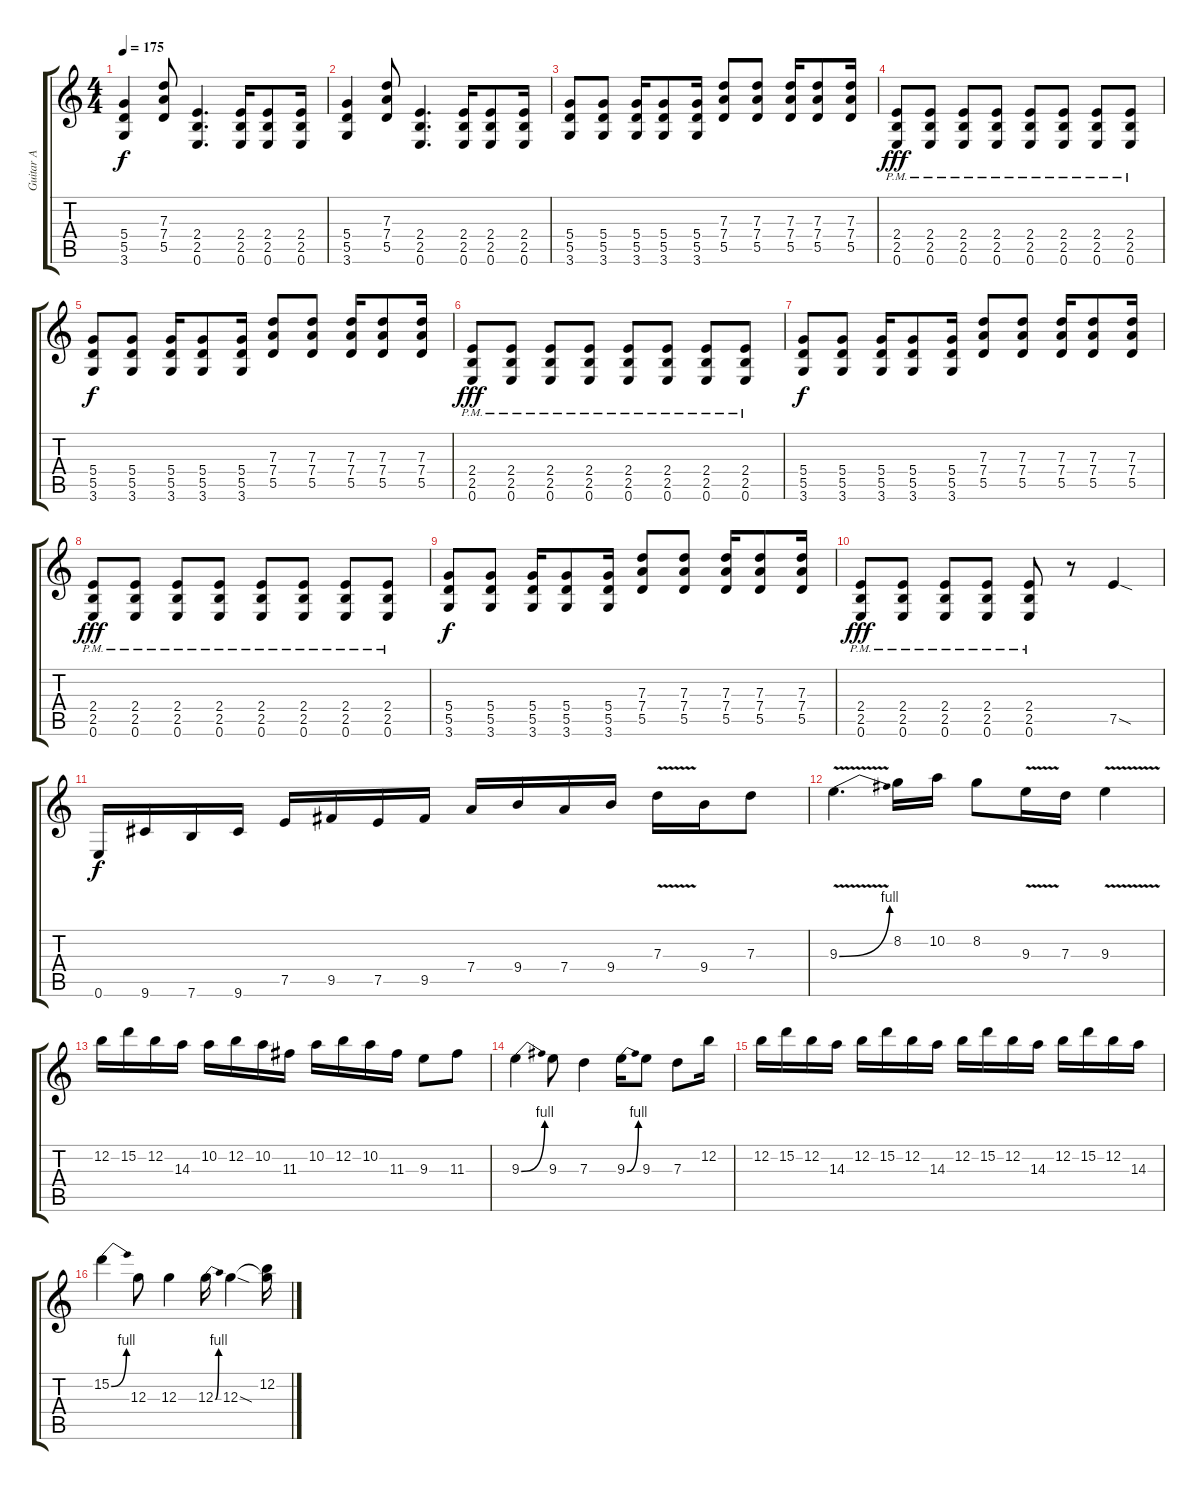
\track ("Guitar A" "Guitar A") {instrument distortionguitar}
\staff {score tabs}
\tuning (E4 B3 G3 D3 A2 E2) {hide}
\ts (4 4)
\tempo 175
\clef g2
\ks c
(5.4 5.5 3.6).4{dy f} (7.3 7.4 5.5).8 (2.4 2.5 0.6).4{d} (2.4 2.5 0.6).16 (2.4 2.5 0.6).8 (2.4 2.5 0.6).16 |
(5.4 5.5 3.6).4 (7.3 7.4 5.5).8 (2.4 2.5 0.6).4{d} (2.4 2.5 0.6).16 (2.4 2.5 0.6).8 (2.4 2.5 0.6).16 |
(5.4 5.5 3.6).8 (5.4 5.5 3.6).8 (5.4 5.5 3.6).16 (5.4 5.5 3.6).8 (5.4 5.5 3.6).16 (7.3 7.4 5.5).8 (7.3 7.4 5.5).8 (7.3 7.4 5.5).16 (7.3 7.4 5.5).8 (7.3 7.4 5.5).16 |
(2.4{pm} 2.5{pm} 0.6{pm}).8{dy fff} (2.4{pm} 2.5{pm} 0.6{pm}).8 (2.4{pm} 2.5 0.6{pm}).8 (2.4{pm} 2.5{pm} 0.6{pm}).8 (2.4{pm} 2.5{pm} 0.6{pm}).8 (2.4{pm} 2.5 0.6{pm}).8 (2.4{pm} 2.5{pm} 0.6{pm}).8 (2.4{pm} 2.5{pm} 0.6{pm}).8 |
(5.4 5.5 3.6).8{dy f} (5.4 5.5 3.6).8 (5.4 5.5 3.6).16 (5.4 5.5 3.6).8 (5.4 5.5 3.6).16 (7.3 7.4 5.5).8 (7.3 7.4 5.5).8 (7.3 7.4 5.5).16 (7.3 7.4 5.5).8 (7.3 7.4 5.5).16 |
(2.4{pm} 2.5{pm} 0.6{pm}).8{dy fff} (2.4{pm} 2.5{pm} 0.6{pm}).8 (2.4{pm} 2.5 0.6{pm}).8 (2.4{pm} 2.5{pm} 0.6{pm}).8 (2.4{pm} 2.5{pm} 0.6{pm}).8 (2.4{pm} 2.5 0.6{pm}).8 (2.4{pm} 2.5{pm} 0.6{pm}).8 (2.4{pm} 2.5{pm} 0.6{pm}).8 |
(5.4 5.5 3.6).8{dy f} (5.4 5.5 3.6).8 (5.4 5.5 3.6).16 (5.4 5.5 3.6).8 (5.4 5.5 3.6).16 (7.3 7.4 5.5).8 (7.3 7.4 5.5).8 (7.3 7.4 5.5).16 (7.3 7.4 5.5).8 (7.3 7.4 5.5).16 |
(2.4{pm} 2.5{pm} 0.6{pm}).8{dy fff} (2.4{pm} 2.5{pm} 0.6{pm}).8 (2.4{pm} 2.5 0.6{pm}).8 (2.4{pm} 2.5{pm} 0.6{pm}).8 (2.4{pm} 2.5{pm} 0.6{pm}).8 (2.4{pm} 2.5 0.6{pm}).8 (2.4{pm} 2.5{pm} 0.6{pm}).8 (2.4{pm} 2.5{pm} 0.6{pm}).8 |
(5.4 5.5 3.6).8{dy f} (5.4 5.5 3.6).8 (5.4 5.5 3.6).16 (5.4 5.5 3.6).8 (5.4 5.5 3.6).16 (7.3 7.4 5.5).8 (7.3 7.4 5.5).8 (7.3 7.4 5.5).16 (7.3 7.4 5.5).8 (7.3 7.4 5.5).16 |
(2.4{pm} 2.5{pm} 0.6{pm}).8{dy fff} (2.4{pm} 2.5{pm} 0.6{pm}).8 (2.4{pm} 2.5 0.6{pm}).8 (2.4{pm} 2.5{pm} 0.6{pm}).8 (2.4{pm} 2.5{pm} 0.6{pm}).8 r.8 7.5{sod}.4 |
0.6.16{dy f} 9.6.16 7.6.16 9.6.16 7.5.16 9.5.16 7.5.16 9.5.16 7.4.16 9.4.16 7.4.16 9.4.16 7.3{v}.16 9.4.16 7.3.8 |
9.3{be (bend 0 0 60 4) v}.4{d} 8.2.16 10.2.16 8.2.8 9.3{v}.16 7.3.16 9.3{v}.4 |
12.2.16 15.2.16 12.2.16 14.3.16 10.2.16 12.2.16 10.2.16 11.3.16 10.2.16 12.2.16 10.2.16 11.3.16 9.3.8 11.3.8 |
9.3{be (bend 0 0 60 4)}.4 9.3.8 7.3.4 9.3{be (bend 0 0 60 4)}.16 9.3.8 7.3.8 12.2.16 |
12.2.16 15.2.16 12.2.16 14.3.16 12.2.16 15.2.16 12.2.16 14.3.16 12.2.16 15.2.16 12.2.16 14.3.16 12.2.16 15.2.16 12.2.16 14.3.16 |
15.2{be (bend 0 0 60 4)}.4 12.3.8 12.3.4 12.3{be (bend 0 0 60 4)}.16 12.3{sod}.4 (12.2 12.3{t}).16
